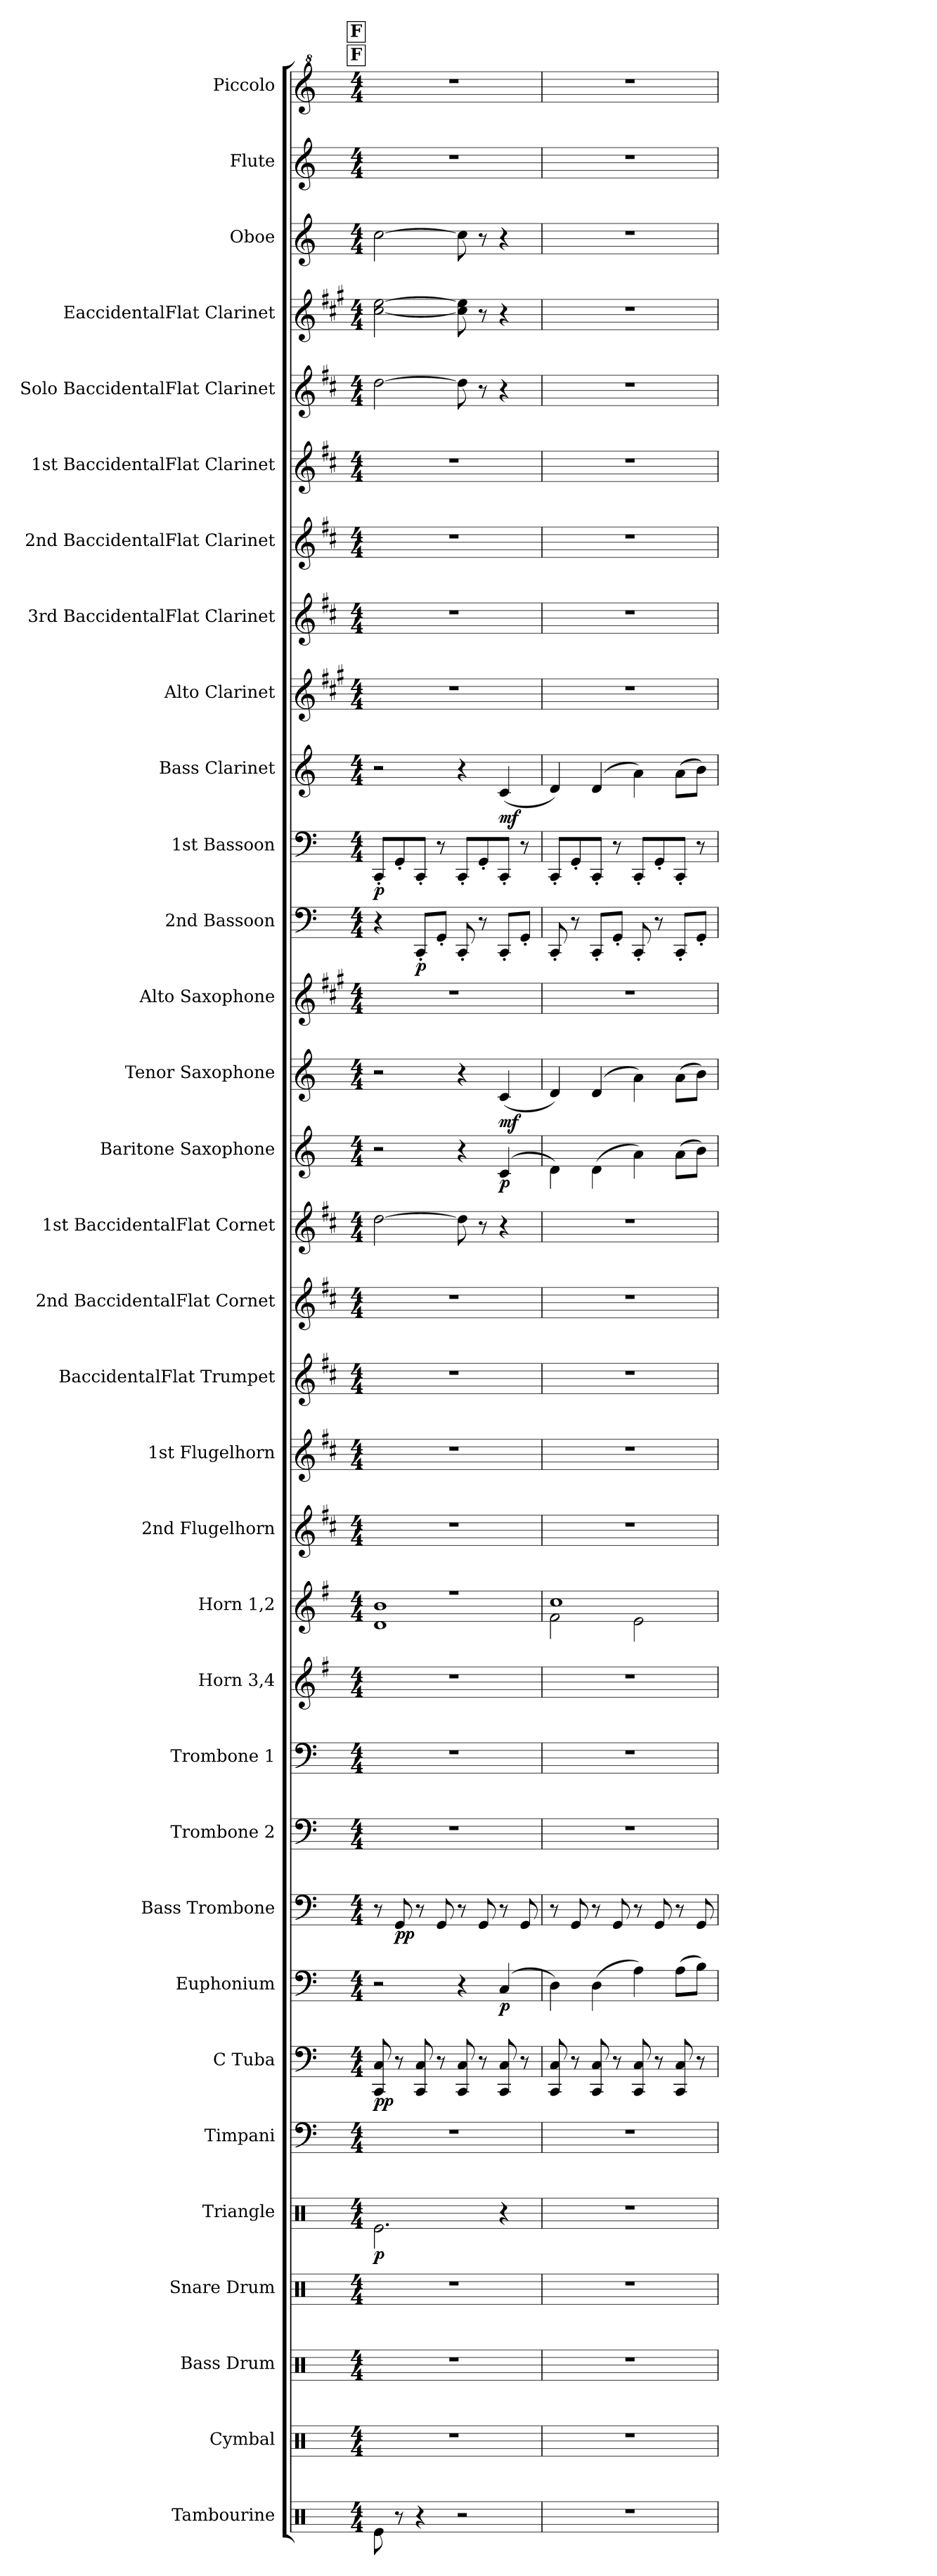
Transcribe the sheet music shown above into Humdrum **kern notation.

**kern	**kern	**kern	**kern	**kern	**dynam	**kern	**kern	**dynam	**kern	**dynam	**kern	**dynam	**kern	**kern	**kern	**kern	**kern	**kern	**kern	**kern	**kern	**kern	**dynam	**kern	**dynam	**kern	**kern	**dynam	**kern	**dynam	**kern	**dynam	**kern	**kern	**kern	**kern	**kern	**kern	**kern	**kern	**kern
*part33	*part32	*part31	*part30	*part29	*part29	*part28	*part27	*part27	*part26	*part26	*part25	*part25	*part24	*part23	*part22	*part21	*part20	*part19	*part18	*part17	*part16	*part15	*part15	*part14	*part14	*part13	*part12	*part12	*part11	*part11	*part10	*part10	*part9	*part8	*part7	*part6	*part5	*part4	*part3	*part2	*part1
*staff33	*staff32	*staff31	*staff30	*staff29	*staff29	*staff28	*staff27	*staff27	*staff26	*staff26	*staff25	*staff25	*staff24	*staff23	*staff22	*staff21	*staff20	*staff19	*staff18	*staff17	*staff16	*staff15	*staff15	*staff14	*staff14	*staff13	*staff12	*staff12	*staff11	*staff11	*staff10	*staff10	*staff9	*staff8	*staff7	*staff6	*staff5	*staff4	*staff3	*staff2	*staff1
*I"Tambourine	*I"Cymbal	*I"Bass Drum	*I"Snare Drum	*I"Triangle	*	*I"Timpani	*I"C Tuba	*	*I"Euphonium	*	*I"Bass Trombone	*	*I"Trombone 2	*I"Trombone 1	*I"Horn 3,4	*I"Horn 1,2	*I"2nd Flugelhorn	*I"1st Flugelhorn	*I"BaccidentalFlat Trumpet	*I"2nd BaccidentalFlat Cornet	*I"1st BaccidentalFlat Cornet	*I"Baritone Saxophone	*	*I"Tenor Saxophone	*	*I"Alto Saxophone	*I"2nd Bassoon	*	*I"1st Bassoon	*	*I"Bass Clarinet	*	*I"Alto Clarinet	*I"3rd BaccidentalFlat Clarinet	*I"2nd BaccidentalFlat Clarinet	*I"1st BaccidentalFlat Clarinet	*I"Solo BaccidentalFlat Clarinet	*I"EaccidentalFlat Clarinet	*I"Oboe	*I"Flute	*I"Piccolo
*I'Tamb.	*I'Cym.	*I'B. Dr.	*I'Sn. Dr.	*I'Trgl.	*	*I'Timp.	*I'C Tu.	*	*I'Eu.	*	*I'B. Trb.	*	*I'Trb. 2	*I'Trb. 1	*I'Hn. 3,4	*I'Hn. 1,2	*I'2nd Flghn.	*I'1st Flghn.	*I'BaccidentalFlat Tpt.	*I'2nd BaccidentalFlat Cnt.	*I'1st BaccidentalFlat Cnt.	*I'Bar. Sax.	*	*I'T. Sax.	*	*I'A. Sax.	*I'2nd Bsn.	*	*I'1st Bsn.	*	*I'B. Cl.	*	*I'A. Cl.	*I'3rd BaccidentalFlat Cl.	*I'2nd BaccidentalFlat Cl.	*I'1st BaccidentalFlat Cl.	*I'Solo BaccidentalFlat Cl.	*I'EaccidentalFlat Cl.	*I'Ob.	*I'Fl.	*I'Picc.
*clefX	*clefX	*clefX	*clefX	*clefX	*	*clefF4	*clefF4	*	*clefF4	*	*clefF4	*	*clefF4	*clefF4	*clefG2	*clefG2	*clefG2	*clefG2	*clefG2	*clefG2	*clefG2	*clefG2	*	*clefG2	*	*clefG2	*clefF4	*	*clefF4	*	*clefG2	*	*clefG2	*clefG2	*clefG2	*clefG2	*clefG2	*clefG2	*clefG2	*clefG2	*clefG^2
*	*	*	*	*	*	*	*	*	*	*	*	*	*	*	*ITrd4c7	*ITrd4c7	*ITrd1c2	*ITrd1c2	*ITrd1c2	*ITrd1c2	*ITrd1c2	*ITrd12c21	*	*ITrd8c14	*	*ITrd5c9	*	*	*	*	*ITrd8c14	*	*ITrd5c9	*ITrd1c2	*ITrd1c2	*ITrd1c2	*ITrd1c2	*ITrd-2c-3	*	*	*ITrd-7c-12
*k[]	*k[]	*k[]	*k[]	*k[]	*	*k[]	*k[]	*	*k[]	*	*k[]	*	*k[]	*k[]	*k[]	*k[]	*k[]	*k[]	*k[]	*k[]	*k[]	*k[]	*	*k[]	*	*k[]	*k[]	*	*k[]	*	*k[]	*	*k[]	*k[]	*k[]	*k[]	*k[]	*k[]	*k[]	*k[]	*k[]
*M4/4	*M4/4	*M4/4	*M4/4	*M4/4	*	*M4/4	*M4/4	*	*M4/4	*	*M4/4	*	*M4/4	*M4/4	*M4/4	*M4/4	*M4/4	*M4/4	*M4/4	*M4/4	*M4/4	*M4/4	*	*M4/4	*	*M4/4	*M4/4	*	*M4/4	*	*M4/4	*	*M4/4	*M4/4	*M4/4	*M4/4	*M4/4	*M4/4	*M4/4	*M4/4	*M4/4
!!LO:REH:place=s1:a:B:fs=12.9857:t=F
!!LO:REH:place=s1:a:B:fs=12.9857:t=F
=254	=254	=254	=254	=254	=254	=254	=254	=254	=254	=254	=254	=254	=254	=254	=254	=254	=254	=254	=254	=254	=254	=254	=254	=254	=254	=254	=254	=254	=254	=254	=254	=254	=254	=254	=254	=254	=254	=254	=254	=254	=254
*	*	*	*	*	*	*	*	*	*	*	*	*	*	*	*	*^	*	*	*	*	*	*	*	*	*	*	*	*	*	*	*	*	*	*	*	*	*	*	*	*	*
!	!	!	!	!	!LO:DY:b	!	!	!LO:DY:b	!	!	!	!	!	!	!	!	!	!	!	!	!	!	!	!	!	!	!	!	!	!	!LO:DY:b	!	!	!	!	!	!	!	!	!	!	!
8Re\	1r	1r	1r	2.Re\	p	1r	8CC/ 8C/	pp	2r	.	8r	.	1r	1r	1r	1r	1G 1e	1r	1r	1r	1r	[2cc\	2r	.	2r	.	1r	4r	.	8CC'/L	p	2r	.	1r	1r	1r	1r	[2cc\	[2ee\ [2gg\	[2cc\	1r	1r
!	!	!	!	!	!	!	!	!	!	!	!	!LO:DY:b	!	!	!	!	!	!	!	!	!	!	!	!	!	!	!	!	!	!	!	!	!	!	!	!	!	!	!	!	!	!
8r	.	.	.	.	.	.	8r	.	.	.	8GG/	pp	.	.	.	.	.	.	.	.	.	.	.	.	.	.	.	.	.	8GG'/	.	.	.	.	.	.	.	.	.	.	.	.
!	!	!	!	!	!	!	!	!	!	!	!	!	!	!	!	!	!	!	!	!	!	!	!	!	!	!	!	!	!LO:DY:b	!	!	!	!	!	!	!	!	!	!	!	!	!
4r	.	.	.	.	.	.	8CC/ 8C/	.	.	.	8r	.	.	.	.	.	.	.	.	.	.	.	.	.	.	.	.	8CC'/L	p	8CC'/J	.	.	.	.	.	.	.	.	.	.	.	.
.	.	.	.	.	.	.	8r	.	.	.	8GG/	.	.	.	.	.	.	.	.	.	.	.	.	.	.	.	.	8GG'/J	.	8r	.	.	.	.	.	.	.	.	.	.	.	.
2r	.	.	.	.	.	.	8CC/ 8C/	.	4r	.	8r	.	.	.	.	.	.	.	.	.	.	8cc\]	4r	.	4r	.	.	8CC'/	.	8CC'/L	.	4r	.	.	.	.	.	8cc\]	8ee\] 8gg\]	8cc\]	.	.
.	.	.	.	.	.	.	8r	.	.	.	8GG/	.	.	.	.	.	.	.	.	.	.	8r	.	.	.	.	.	8r	.	8GG'/	.	.	.	.	.	.	.	8r	8r	8r	.	.
!	!	!	!	!	!	!	!	!	!	!LO:DY:b	!	!	!	!	!	!	!	!	!	!	!	!	!	!LO:DY:b	!	!LO:DY:b	!	!	!	!	!	!	!LO:DY:b	!	!	!	!	!	!	!	!	!
.	.	.	.	4r	.	.	8CC/ 8C/	.	(4C/	p	8r	.	.	.	.	.	.	.	.	.	.	4r	(4C/	p	(4C/	mf	.	8CC'/L	.	8CC'/J	.	(4C/	mf	.	.	.	.	4r	4r	4r	.	.
.	.	.	.	.	.	.	8r	.	.	.	8GG/	.	.	.	.	.	.	.	.	.	.	.	.	.	.	.	.	8GG'/J	.	8r	.	.	.	.	.	.	.	.	.	.	.	.
=255	=255	=255	=255	=255	=255	=255	=255	=255	=255	=255	=255	=255	=255	=255	=255	=255	=255	=255	=255	=255	=255	=255	=255	=255	=255	=255	=255	=255	=255	=255	=255	=255	=255	=255	=255	=255	=255	=255	=255	=255	=255	=255
1r	1r	1r	1r	1r	.	1r	8CC/ 8C/	.	4D\)	.	8r	.	1r	1r	1r	1f	2B\	1r	1r	1r	1r	1r	4D\)	.	4D/)	.	1r	8CC'/	.	8CC'/L	.	4D/)	.	1r	1r	1r	1r	1r	1r	1r	1r	1r
.	.	.	.	.	.	.	8r	.	.	.	8GG/	.	.	.	.	.	.	.	.	.	.	.	.	.	.	.	.	8r	.	8GG'/	.	.	.	.	.	.	.	.	.	.	.	.
.	.	.	.	.	.	.	8CC/ 8C/	.	(4D\	.	8r	.	.	.	.	.	.	.	.	.	.	.	(4D\	.	(4D/	.	.	8CC'/L	.	8CC'/J	.	(4D/	.	.	.	.	.	.	.	.	.	.
.	.	.	.	.	.	.	8r	.	.	.	8GG/	.	.	.	.	.	.	.	.	.	.	.	.	.	.	.	.	8GG'/J	.	8r	.	.	.	.	.	.	.	.	.	.	.	.
.	.	.	.	.	.	.	8CC/ 8C/	.	4A\)	.	8r	.	.	.	.	.	2A\	.	.	.	.	.	4A\)	.	4A\)	.	.	8CC'/	.	8CC'/L	.	4A\)	.	.	.	.	.	.	.	.	.	.
.	.	.	.	.	.	.	8r	.	.	.	8GG/	.	.	.	.	.	.	.	.	.	.	.	.	.	.	.	.	8r	.	8GG'/	.	.	.	.	.	.	.	.	.	.	.	.
.	.	.	.	.	.	.	8CC/ 8C/	.	(8A\L	.	8r	.	.	.	.	.	.	.	.	.	.	.	(8A\L	.	(8A\L	.	.	8CC'/L	.	8CC'/J	.	(8A\L	.	.	.	.	.	.	.	.	.	.
.	.	.	.	.	.	.	8r	.	8B\J)	.	8GG/	.	.	.	.	.	.	.	.	.	.	.	8B\J)	.	8B\J)	.	.	8GG'/J	.	8r	.	8B\J)	.	.	.	.	.	.	.	.	.	.
*	*	*	*	*	*	*	*	*	*	*	*	*	*	*	*	*v	*v	*	*	*	*	*	*	*	*	*	*	*	*	*	*	*	*	*	*	*	*	*	*	*	*	*
=	=	=	=	=	=	=	=	=	=	=	=	=	=	=	=	=	=	=	=	=	=	=	=	=	=	=	=	=	=	=	=	=	=	=	=	=	=	=	=	=	=
*-	*-	*-	*-	*-	*-	*-	*-	*-	*-	*-	*-	*-	*-	*-	*-	*-	*-	*-	*-	*-	*-	*-	*-	*-	*-	*-	*-	*-	*-	*-	*-	*-	*-	*-	*-	*-	*-	*-	*-	*-	*-
